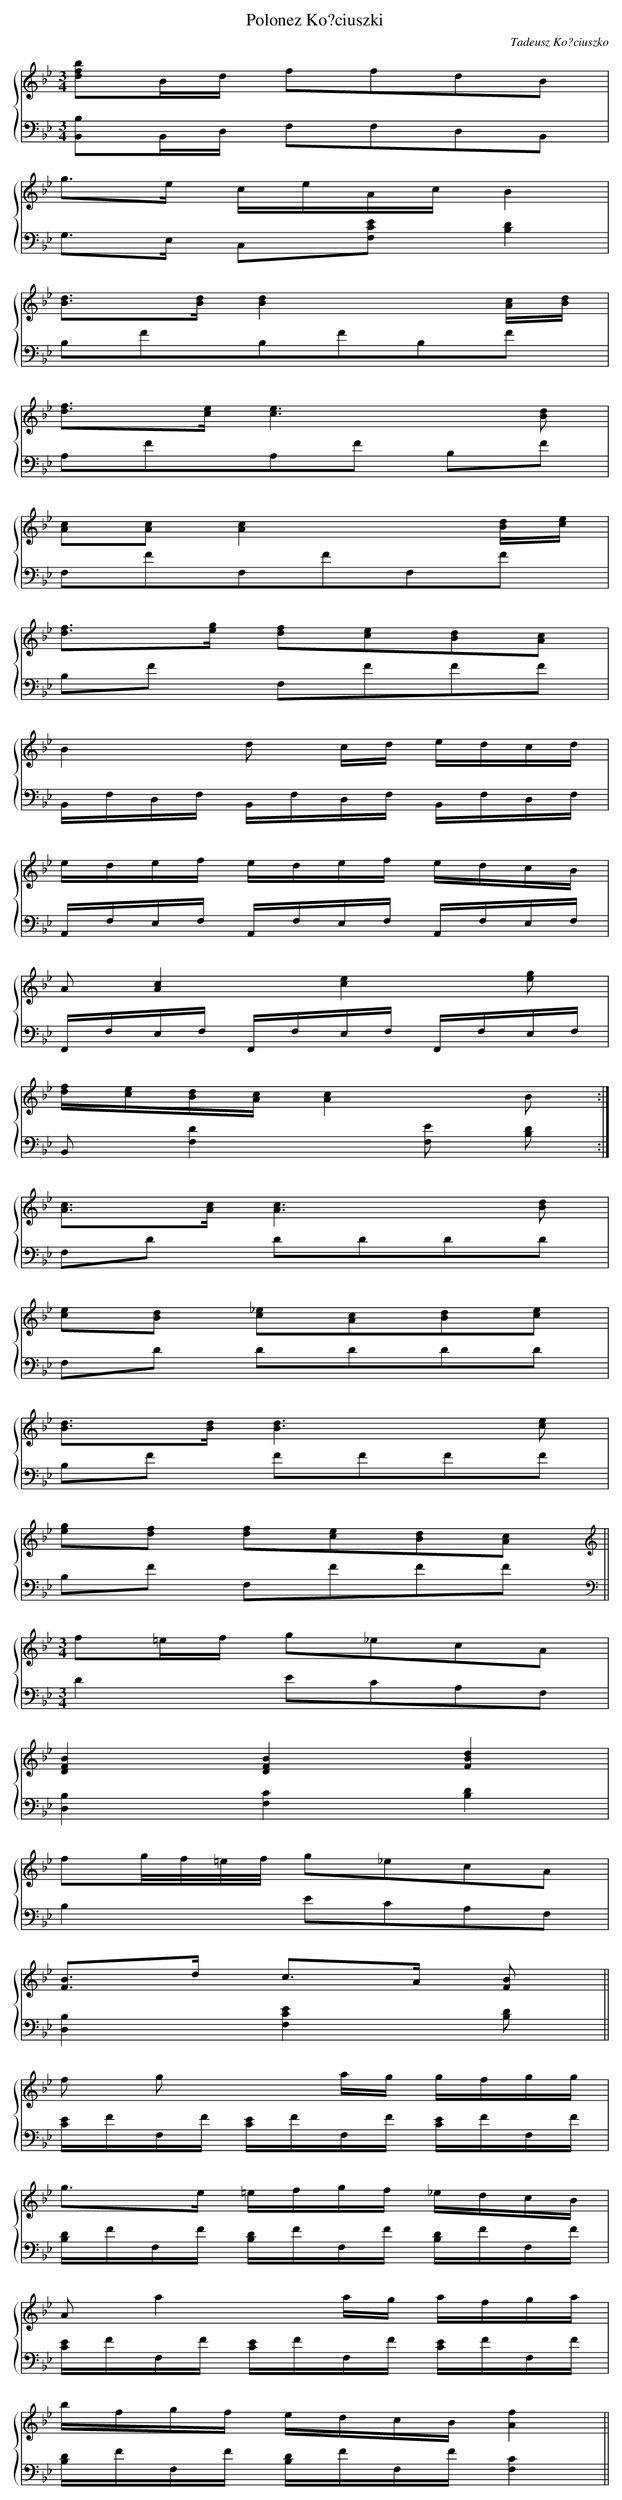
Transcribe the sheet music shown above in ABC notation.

X:1
T: Polonez Ko?ciuszki
C: Tadeusz Ko?ciuszko
L: 1/16
M: 3/4
%%staves {1 2}
V: 1 clef=treble
V: 2 clef=bass
K: Bb
[V:1] [b2f2d2]Bd f2f2d2B2 |
[V:2] [B,2B,,2]B,,D, F,2F,2D,2B,,2 |
[V:1] g2>e2 ceAcB4 |
[V:2] G,2>E,2 C,2[E2C2F,2][D4B,4] |
[V:1] [d2B2]>[d2B2][d4B4]x2 [cA][dB] |
[V:2] B,2F2B,2F2B,2F2 |
[V:1] [f2d2]>[e2c2][e6c6][d2B2] |
[V:2] A,2F2A,2F2 B,2F2 |
[V:1] [c2A2][c2A2][c4A4]x2 [dB][ec] |
[V:2] F,2F2F,2F2F,2F2 |
[V:1] [f2d2]>[g2e2] [f2d2][e2c2][d2B2][c2A2] |
[V:2] B,2F2 F,2F2F2F2 |
[V:1] B4d2 cd edcd |
[V:2] B,,F,D,F, B,,F,D,F, B,,F,D,F, |
[V:1] edef edef edcB |
[V:2] A,,F,E,F, A,,F,E,F, A,,F,E,F, |
[V:1] A2[c4A4][e4c4][g2e2] |
[V:2] F,,F,E,F, F,,F,E,F, F,,F,E,F, |
[V:1] [fd][ec][dB][cA][c4A4]B2 :|]
[V:2] B,,2[D4F,4][E2F,2] [D2B,2] :|]
[V:1] [c2A2]>[c2A2][c6A6][d2B2] |
[V:2] F,2D2 D2D2D2D2 |
[V:1] [e2c2][d2B2] [_e2c2][c2A2][d2B2][e2c2] |
[V:2] F,2D2 D2D2D2D2 |
[V:1] [d2B2]>[d2B2][d6B6][e2c2] |
[V:2] B,2F2 F2F2F2F2 |
[V:1] [g2e2][f2d2] [f2d2][e2c2][d2B2][c2A2] ||
[V:2] B,2F2 F,2F2F2F2 ||
[V:1]  [K:Bb] [K:clef=treble][M:3/4]f2=ef g2_e2c2A2 [I:setbarnb 17]|
[V:2]  [K:Bb] [K:clef=bass][M:3/4]D4E2C2A,2F,2 |
[V:1] [B4F4D4][B4F4D4][d4B4F4] |
[V:2] [B,4D,4][C4F,4][D4B,4] |
[V:1] f2g/f/=e/f/ g2_e2c2A2 |
[V:2] B,4E2C2A,2F,2 |
[V:1] [B2F2]>d2 c2>A2 [B2F2] ||
[V:2] [B,4D,4][E4C4F,4][D2B,2] ||
[V:1] f2 g2 x2 ag gfgg |
[V:2] [EC]FF,F [EC]FF,F [EC]FF,F |
[V:1] g2>e2 =efgf _edcB |
[V:2] [DB,]FF,F [DB,]FF,F [DB,]FF,F |
[V:1] A2a4ag afga |
[V:2] [EC]FF,F [EC]FF,F [EC]FF,F |
[V:1] bfgf edcB[f4A4] ||
[V:2] [DB,]FF,F [DB,]FF,F[C4F,4] ||
